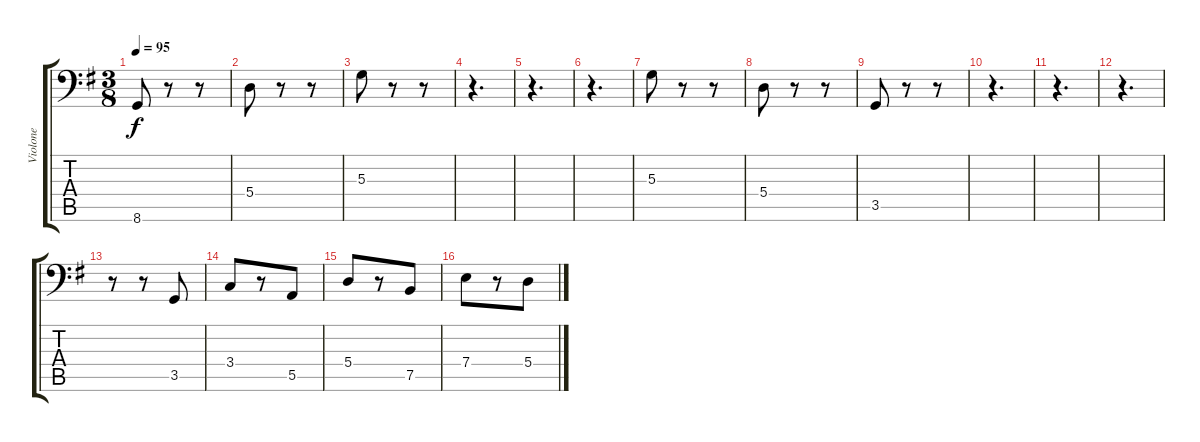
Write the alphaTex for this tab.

\track ("Violone" "Violone") {instrument contrabass}
\staff {score tabs}
\tuning (C3 G2 D2 A1 E1 B0) {hide}
\ts (3 8)
\tempo 95
\clef f4
\ks g
8.6.8{dy f} r.8 r.8 |
5.4.8 r.8 r.8 |
5.3.8 r.8 r.8 |
r.4{d} |
r.4{d} |
r.4{d} |
5.3.8 r.8 r.8 |
5.4.8 r.8 r.8 |
3.5.8 r.8 r.8 |
r.4{d} |
r.4{d} |
r.4{d} |
r.8 r.8 3.5.8 |
3.4.8 r.8 5.5.8 |
5.4.8 r.8 7.5.8 |
7.4.8 r.8 5.4.8
